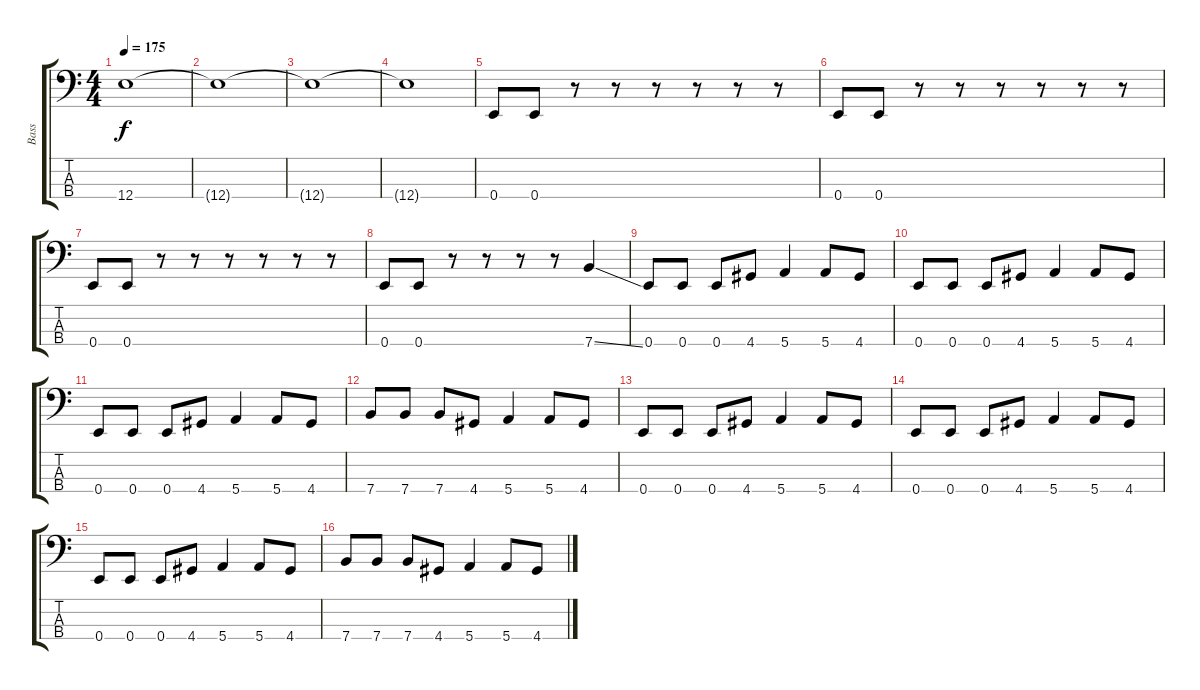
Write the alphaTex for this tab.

\track ("Bass" "Bass") {instrument electricbasspick}
\staff {score tabs}
\tuning (G2 D2 A1 E1) {hide}
\ts (4 4)
\tempo 175
\clef f4
\ks c
12.4.1{dy f instrument electricbasspick} |
12.4{t}.1 |
12.4{t}.1 |
12.4{t}.1 |
0.4.8 0.4.8 r.8 r.8 r.8 r.8 r.8 r.8 |
0.4.8 0.4.8 r.8 r.8 r.8 r.8 r.8 r.8 |
0.4.8 0.4.8 r.8 r.8 r.8 r.8 r.8 r.8 |
0.4.8 0.4.8 r.8 r.8 r.8 r.8 7.4{ss}.4 |
0.4.8 0.4.8 0.4.8 4.4.8 5.4.4 5.4.8 4.4.8 |
0.4.8 0.4.8 0.4.8 4.4.8 5.4.4 5.4.8 4.4.8 |
0.4.8 0.4.8 0.4.8 4.4.8 5.4.4 5.4.8 4.4.8 |
7.4.8 7.4.8 7.4.8 4.4.8 5.4.4 5.4.8 4.4.8 |
0.4.8 0.4.8 0.4.8 4.4.8 5.4.4 5.4.8 4.4.8 |
0.4.8 0.4.8 0.4.8 4.4.8 5.4.4 5.4.8 4.4.8 |
0.4.8 0.4.8 0.4.8 4.4.8 5.4.4 5.4.8 4.4.8 |
7.4.8 7.4.8 7.4.8 4.4.8 5.4.4 5.4.8 4.4.8
